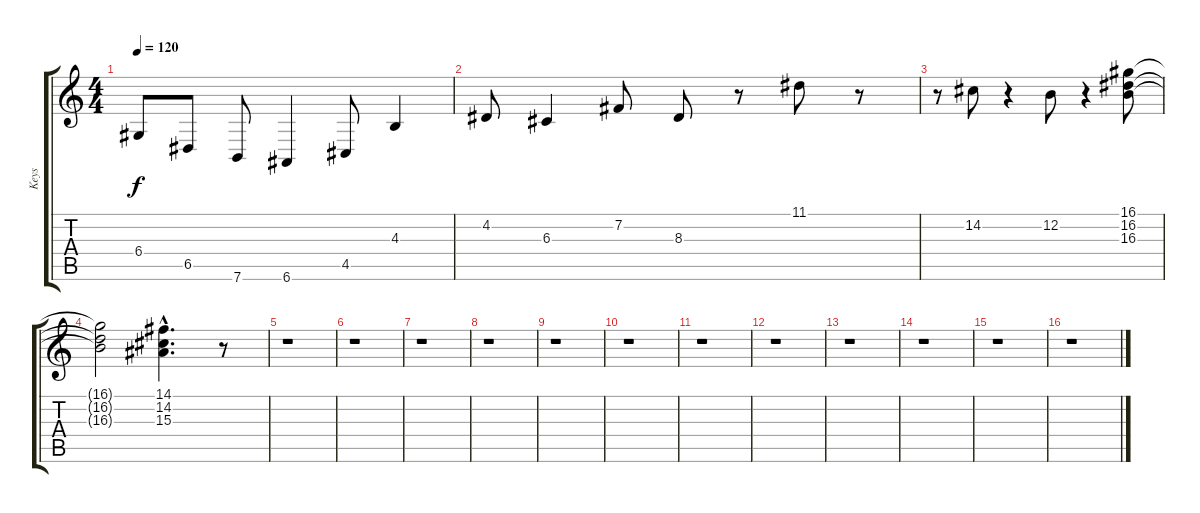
\track ("Keys" "Keys") {instrument percussiveorgan}
\staff {score tabs}
\tuning (E4 B3 G3 D3 A2 E2) {hide}
\ts (4 4)
\tempo 120
\clef g2
\ks c
6.4.8{dy f} 6.5.8 7.6.8 6.6.4 4.5.8 4.3.4 |
4.2.8 6.3.4 7.2.8 8.3.8 r.8 11.1.8 r.8 |
r.8 14.2.8 r.4 12.2.8 r.4 (16.1 16.2 16.3).8 |
(16.1{t} 16.2{t} 16.3{t}).2 (14.1{hac} 14.2{hac} 15.3{hac}).4{d} r.8 |
r.1 |
r.1 |
r.1 |
r.1 |
r.1 |
r.1 |
r.1 |
r.1 |
r.1 |
r.1 |
r.1 |
r.1
